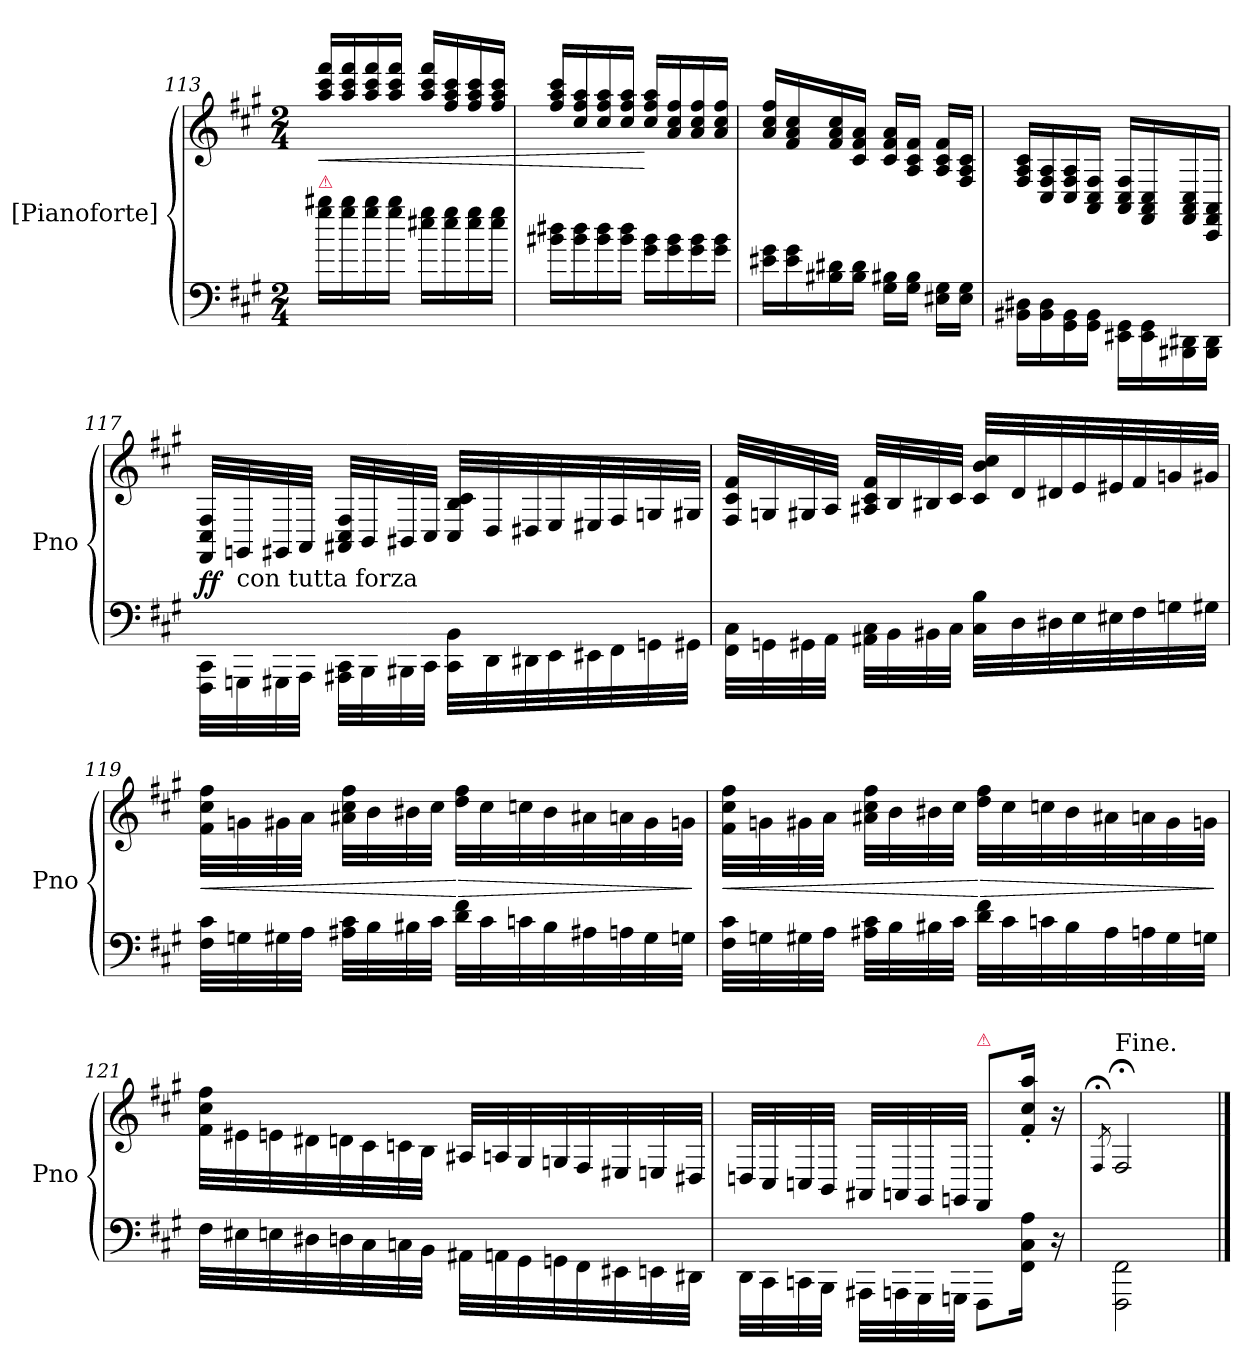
**kern	**kern	**dynam
*part2	*part1	*part1
*staff2	*staff1	*staff1
*	*I"[Pianoforte]	*
*	*I'Pno	*
*clefF4	*clefG2	*
*k[f#c#g#]	*k[f#c#g#]	*
*M2/4	*M2/4	*
=113	=113	=113
!	!LO:TX:b:color=crimson:t=⚠	!
!	!	!LO:HP:b
16gg#\ 16bb#X\LL	16aa/ 16ccc#/ 16fff#/LL	<
16gg#\ 16bb#\	16aa/ 16ccc#/ 16fff#/	.
16gg#\ 16bb#\	16aa/ 16ccc#/ 16fff#/	.
16gg#\ 16bb#\JJ	16aa/ 16ccc#/ 16fff#/JJ	.
16ee#X\ 16gg#\LL	16aa/ 16ccc#/ 16fff#/LL	.
16ee#\ 16gg#\	16ff#/ 16aa/ 16ccc#/	.
16ee#\ 16gg#\	16ff#/ 16aa/ 16ccc#/	.
16ee#\ 16gg#\JJ	16ff#/ 16aa/ 16ccc#/JJ	.
=114	=114	=114
16b#X\ 16dd#X\LL	16ff#/ 16aa/ 16ccc#/LL	.
16b#\ 16dd#\	16cc#/ 16ff#/ 16aa/	.
16b#\ 16dd#\	16cc#/ 16ff#/ 16aa/	.
16b#\ 16dd#\JJ	16cc#/ 16ff#/ 16aa/JJ	.
16g#\ 16b#\LL	16cc#/ 16ff#/ 16aa/LL	[
16g#\ 16b#\	16a/ 16cc#/ 16ff#/	.
16g#\ 16b#\	16a/ 16cc#/ 16ff#/	.
16g#\ 16b#\JJ	16a/ 16cc#/ 16ff#/JJ	.
=115	=115	=115
16e#X\ 16g#\LL	16a/ 16cc#/ 16ff#/LL	.
16e#\ 16g#\	16f#/ 16a/ 16cc#/	.
16B#X\ 16d#X\	16f#/ 16a/ 16cc#/	.
16B#\ 16d#\JJ	16c#/ 16f#/ 16a/JJ	.
16G#\ 16B#X\LL	16c#/ 16f#/ 16a/LL	.
16G#\ 16B#\JJ	16A/ 16c#/ 16f#/JJ	.
16E#X\ 16G#\LL	16A/ 16c#/ 16f#/LL	.
16E#\ 16G#\JJ	16F#/ 16A/ 16c#/JJ	.
=116	=116	=116
16BB#X\ 16D#X\LL	16F#/ 16A/ 16c#/LL	.
16BB#\ 16D#\	16C#/ 16F#/ 16A/	.
16GG#\ 16BB#\	16C#/ 16F#/ 16A/	.
16GG#\ 16BB#\JJ	16AA/ 16C#/ 16F#/JJ	.
16EE#X\ 16GG#\LL	16AA/ 16C#/ 16F#/LL	.
16EE#\ 16GG#\	16FF#/ 16AA/ 16C#/	.
16BBB#X\ 16DD#X\	16FF#/ 16AA/ 16C#/	.
16BBB#\ 16DD#\JJ	16CC#/ 16FF#/ 16AA/JJ	.
=117	=117	=117
32FFF#\ 32CC#\LLL	32FF#/ 32C#/ 32F#/LLL	ff
!	!LO:TX:b:t=con tutta forza	!
32GGGn\	32GGn/	.
32GGG#X\	32GG#X/	.
32AAA\JJJ	32AA/JJJ	.
32AAA#X\ 32CC#\LLL	32AA#X/ 32C#/ 32F#/LLL	.
32BBB\	32BB/	.
32BBB#X\	32BB#X/	.
32CC#\JJJ	32C#/JJJ	.
32CC#\ 32BB\LLL	32C#/ 32B/ 32c#/LLL	.
32DD\	32D/	.
32DD#X\	32D#X/	.
32EE\	32E/	.
32EE#X\	32E#X/	.
32FF#\	32F#/	.
32GGn\	32Gn/	.
32GG#X\JJJ	32G#X/JJJ	.
=118	=118	=118
32FF#\ 32C#\LLL	32F#/ 32c#/ 32f#/LLL	.
32GGn\	32Gn/	.
32GG#X\	32G#X/	.
32AA\JJJ	32A/JJJ	.
32AA#X\ 32C#\LLL	32A#X/ 32c#/ 32f#/LLL	.
32BB\	32B/	.
32BB#X\	32B#X/	.
32C#\JJJ	32c#/JJJ	.
32C#\ 32B\LLL	32c#/ 32b/ 32cc#/LLL	.
32D\	32d/	.
32D#X\	32d#X/	.
32E\	32e/	.
32E#X\	32e#X/	.
32F#\	32f#/	.
32Gn\	32gn/	.
32G#X\JJJ	32g#X/JJJ	.
=119	=119	=119
!	!	!LO:HP:b
32F#\ 32c#\LLL	32f#\ 32cc#\ 32ff#\LLL	<
32Gn\	32gn\	.
32G#X\	32g#X\	.
32A\JJJ	32a\JJJ	.
32A#X\ 32c#\LLL	32a#X\ 32cc#\ 32ff#\LLL	.
32B\	32b\	.
32B#X\	32b#X\	.
32c#\JJJ	32cc#\JJJ	.
!	!	!LO:HP:n=1:b
32d\ 32f#\LLL	32dd\ 32ff#\LLL	[ >
32c#\	32cc#\	.
32cn\	32ccn\	.
32B#\	32b#\	.
32A#X\	32a#X\	.
32An\	32an\	.
32G#\	32g#\	.
32Gn\JJJ	32gn\JJJ	.
.	.	]
=120	=120	=120
!	!	!LO:HP:b
32F#\ 32c#\LLL	32f#\ 32cc#\ 32ff#\LLL	<
32Gn\	32gn\	.
32G#X\	32g#X\	.
32A\JJJ	32a\JJJ	.
32A#X\ 32c#\LLL	32a#X\ 32cc#\ 32ff#\LLL	.
32B\	32b\	.
32B#X\	32b#X\	.
32c#\JJJ	32cc#\JJJ	.
!	!	!LO:HP:n=1:b
32d\ 32f#\LLL	32dd\ 32ff#\LLL	[ >
32c#\	32cc#\	.
32cn\	32ccn\	.
32B#\	32b#\	.
32A#\	32a#X\	.
32An\	32an\	.
32G#\	32g#\	.
32Gn\JJJ	32gn\JJJ	.
.	.	]
=121	=121	=121
32F#\LLL	32f#\ 32cc#\ 32ff#\LLL	.
32E#X\	32e#X\	.
32En\	32en\	.
32D#X\	32d#X\	.
32Dn\	32dn\	.
32C#\	32c#\	.
32Cn\	32cn\	.
32BB\JJJ	32B\JJJ	.
32AA#X\LLL	32A#X/LLL	.
32AAn\	32An/	.
32GG#\	32G#/	.
32GGn\	32Gn/	.
32FF#\	32F#/	.
32EE#X\	32E#X/	.
32EEn\	32En/	.
32DD#X\JJJ	32D#X/JJJ	.
=122	=122	=122
32DD\LLL	32Dn/LLL	.
32CC#\	32C#/	.
32CCn\	32Cn/	.
32BBB\JJJ	32BB/JJJ	.
32AAA#X\LLL	32AA#X/LLL	.
32AAAn\	32AAn/	.
32GGG#\	32GG#/	.
32GGGn\JJJ	32GGn/JJJ	.
!	!LO:TX:a:color=crimson:t=⚠	!
8FFF#\L	8FF#/L	.
16FF#\ 16C#\ 16A\Jk	16f#'\ 16cc#'\ 16aa'\Jk	.
16r	16r	.
=123	=123	=123
.	8qF#;</	.
!	!LO:TX:a:t=Fine.	!
2FFF#\ 2FF#\	2F#;</	.
==	==	==
*-	*-	*-
